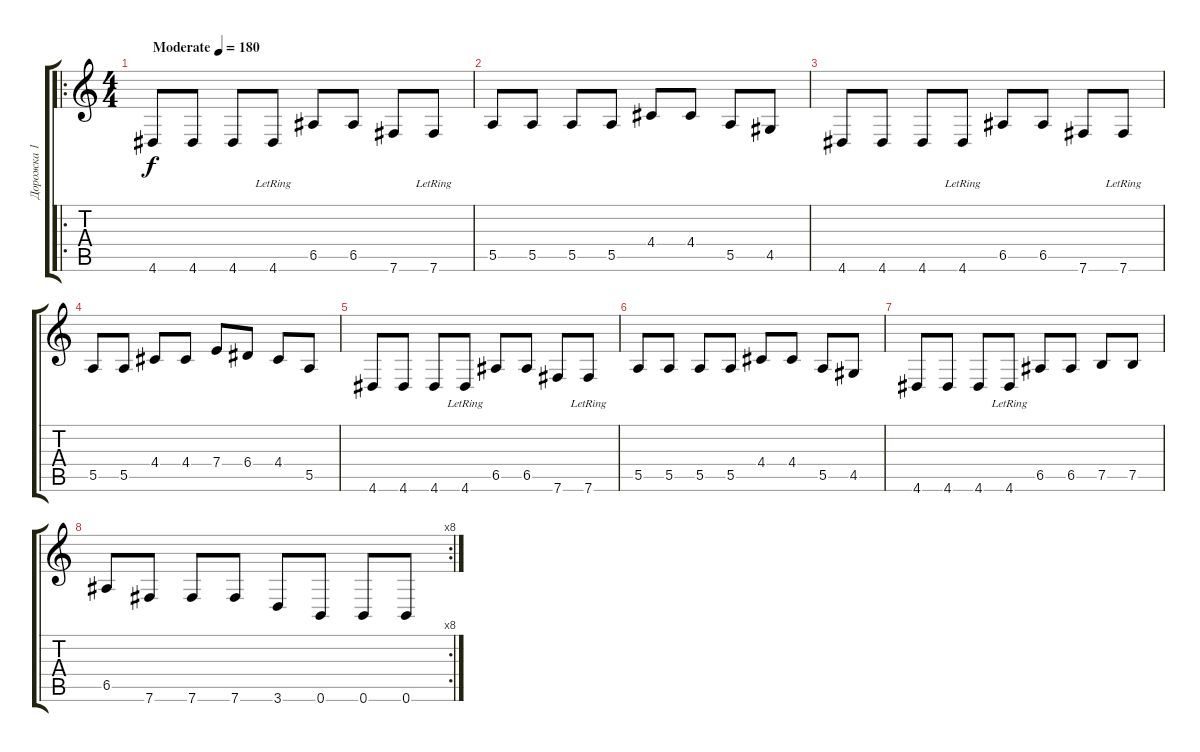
\track ("Дорожка 1" "Дорожка 1") {instrument acousticguitarsteel}
\staff {score tabs}
\tuning (B3 Gb3 D3 A2 E2 B1) {hide}
\ro
\ts (4 4)
\tempo (180 "Moderate")
\clef g2
\ks c
4.6.8{dy f instrument acousticguitarsteel} 4.6.8 4.6.8 4.6{lr}.8 6.5.8 6.5.8 7.6.8 7.6{lr}.8 |
5.5.8 5.5.8 5.5.8 5.5.8 4.4.8 4.4.8 5.5.8 4.5.8 |
4.6.8 4.6.8 4.6.8 4.6{lr}.8 6.5.8 6.5.8 7.6.8 7.6{lr}.8 |
5.5.8 5.5.8 4.4.8 4.4.8 7.4.8 6.4.8 4.4.8 5.5.8 |
4.6.8 4.6.8 4.6.8 4.6{lr}.8 6.5.8 6.5.8 7.6.8 7.6{lr}.8 |
5.5.8 5.5.8 5.5.8 5.5.8 4.4.8 4.4.8 5.5.8 4.5.8 |
4.6.8 4.6.8 4.6.8 4.6{lr}.8 6.5.8 6.5.8 7.5.8 7.5.8 |
\rc 8
6.5.8 7.6.8 7.6.8 7.6.8 3.6.8 0.6.8 0.6.8 0.6.8
